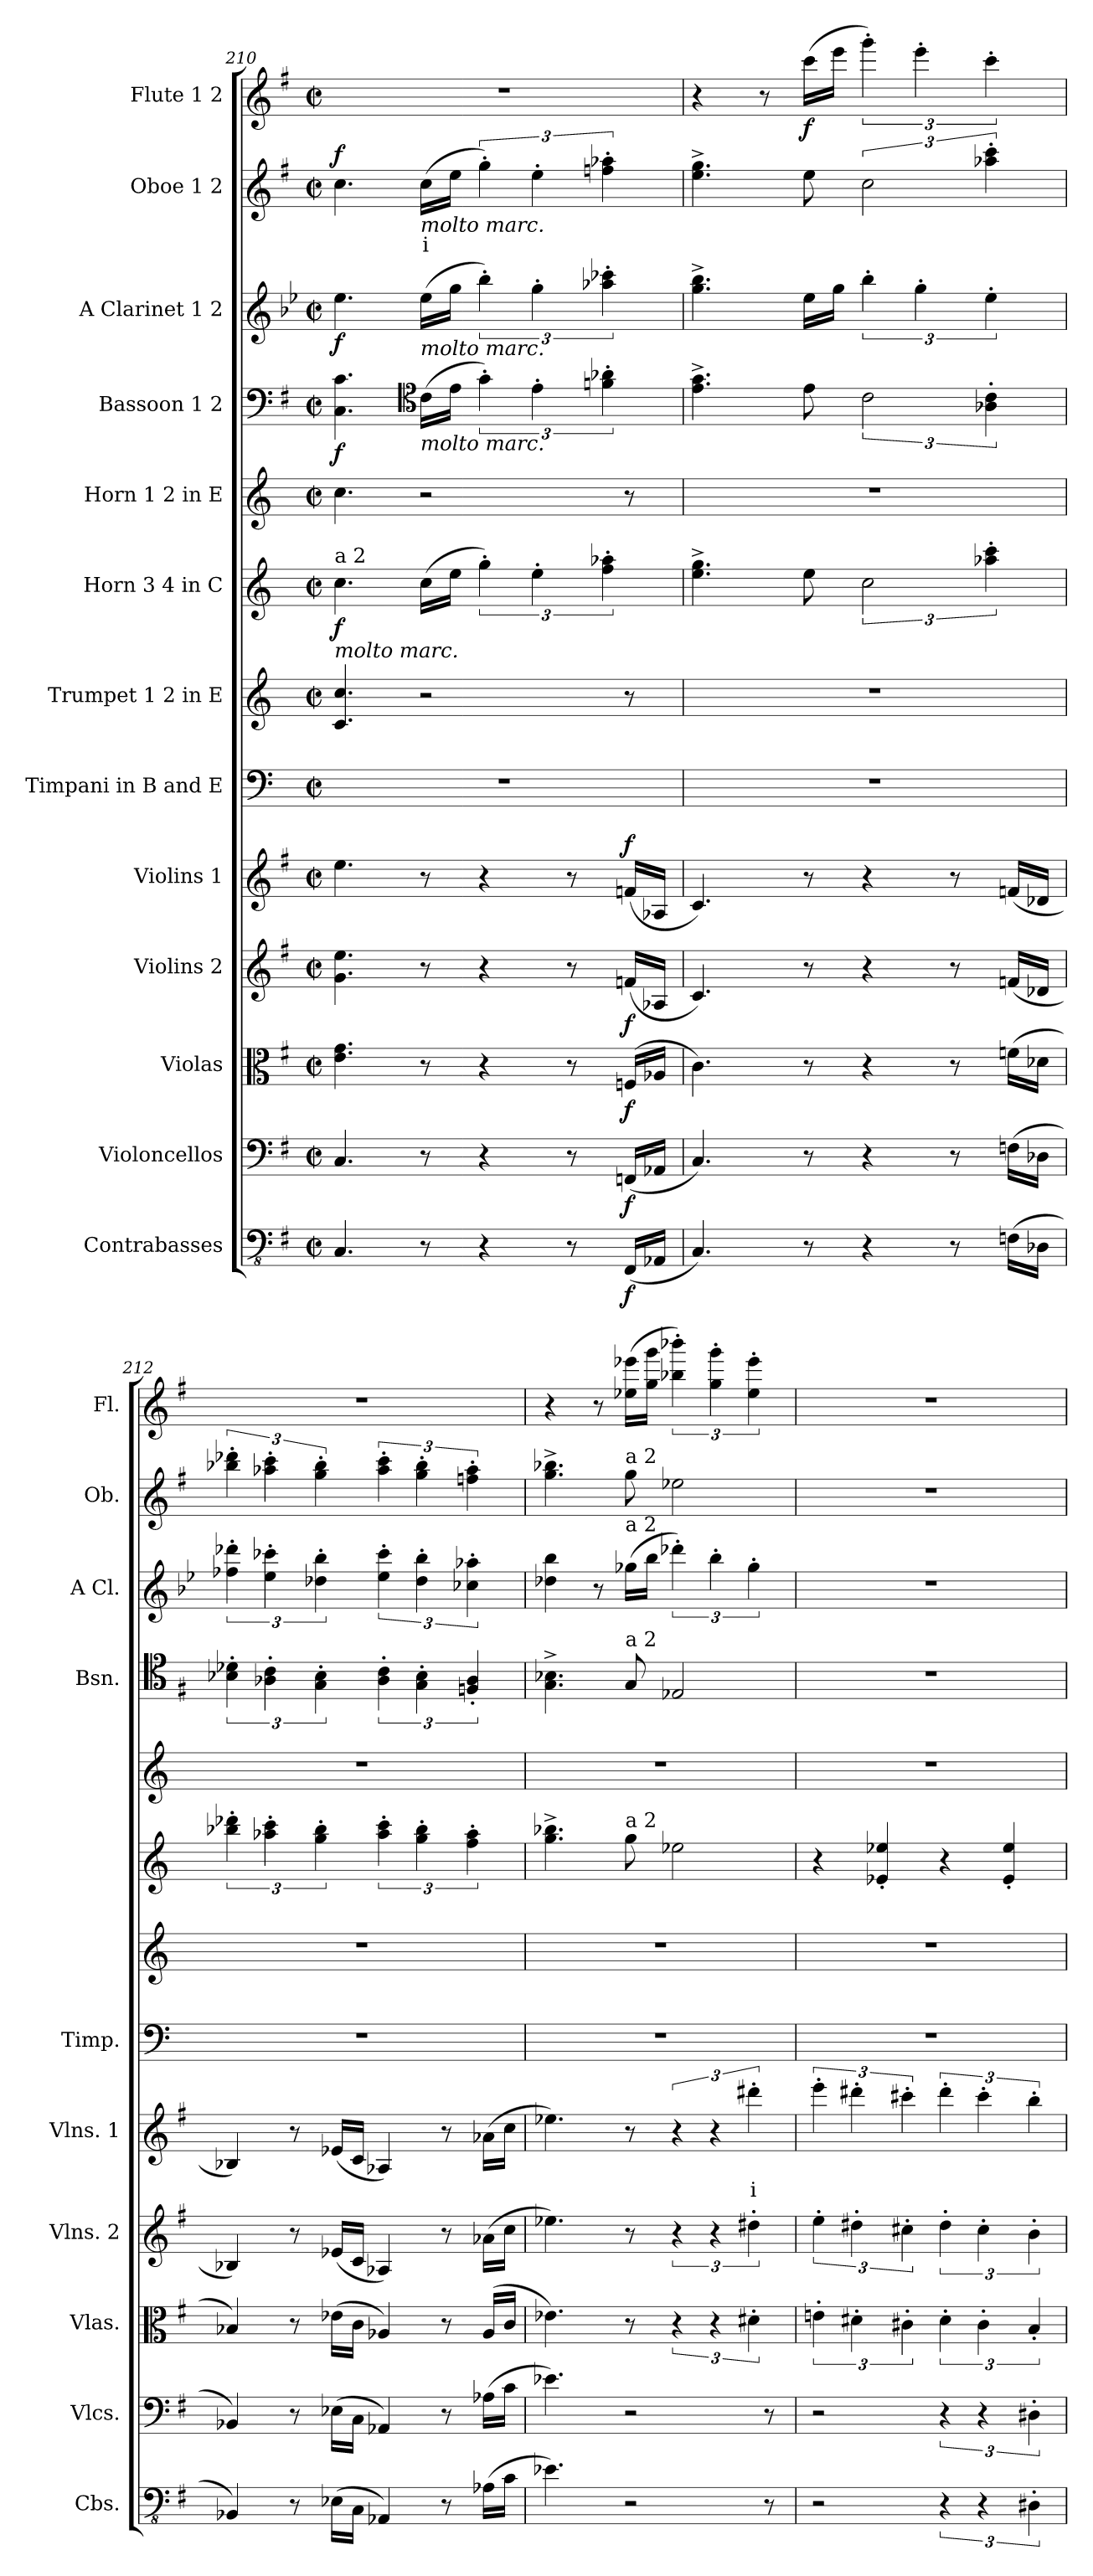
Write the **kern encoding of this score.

**kern	**dynam	**kern	**dynam	**kern	**dynam	**kern	**dynam	**kern	**text	**dynam	**kern	**kern	**kern	**dynam	**kern	**kern	**dynam	**kern	**dynam	**kern	**text	**dynam	**kern	**dynam
*part13	*part13	*part12	*part12	*part11	*part11	*part10	*part10	*part9	*part9	*part9	*part8	*part7	*part6	*part6	*part5	*part4	*part4	*part3	*part3	*part2	*part2	*part2	*part1	*part1
*staff13	*staff13	*staff12	*staff12	*staff11	*staff11	*staff10	*staff10	*staff9	*staff9	*staff9	*staff8	*staff7	*staff6	*staff6	*staff5	*staff4	*staff4	*staff3	*staff3	*staff2	*staff2	*staff2	*staff1	*staff1
*I"Contrabasses	*	*I"Violoncellos	*	*I"Violas	*	*I"Violins 2	*	*I"Violins 1	*	*	*I"Timpani in B and E	*I"Trumpet 1 2 in E	*I"Horn 3 4  in C	*	*I"Horn 1 2 in E	*I"Bassoon 1 2	*	*I"A Clarinet 1 2	*	*I"Oboe 1 2	*	*	*I"Flute 1 2	*
*I'Cbs.	*	*I'Vlcs.	*	*I'Vlas.	*	*I'Vlns. 2	*	*I'Vlns. 1	*	*	*I'Timp.	*	*	*	*	*I'Bsn.	*	*I'A Cl.	*	*I'Ob.	*	*	*I'Fl.	*
*clefFv4	*	*clefF4	*	*clefC3	*	*clefG2	*	*clefG2	*	*	*clefF4	*clefG2	*clefG2	*	*clefG2	*clefF4	*	*clefG2	*	*clefG2	*	*	*clefG2	*
*	*	*	*	*	*	*	*	*	*	*	*	*ITrd-2c-4	*ITrd7c12	*	*ITrd5c8	*	*	*ITrd2c3	*	*	*	*	*	*
*k[f#]	*	*k[f#]	*	*k[f#]	*	*k[f#]	*	*k[f#]	*	*	*k[]	*k[f#c#g#d#]	*k[]	*	*k[f#c#g#d#]	*k[f#]	*	*k[f#]	*	*k[f#]	*	*	*k[f#]	*
*M2/2	*	*M2/2	*	*M2/2	*	*M2/2	*	*M2/2	*	*	*M2/2	*M2/2	*M2/2	*	*M2/2	*M2/2	*	*M2/2	*	*M2/2	*	*	*M2/2	*
*met(c|)	*	*met(c|)	*	*met(c|)	*	*met(c|)	*	*met(c|)	*	*	*met(c|)	*met(c|)	*met(c|)	*	*met(c|)	*met(c|)	*	*met(c|)	*	*met(c|)	*	*	*met(c|)	*
=210	=210	=210	=210	=210	=210	=210	=210	=210	=210	=210	=210	=210	=210	=210	=210	=210	=210	=210	=210	=210	=210	=210	=210	=210
!	!	!	!	!	!	!	!	!	!	!	!	!	!LO:TX:b:i:t=molto marc.	!	!	!	!	!	!	!	!	!	!	!
!	!	!	!	!	!	!	!	!	!	!	!	!	!LO:TX:a:t=a 2	!	!	!	!	!	!	!	!	!	!	!
!	!	!	!	!	!	!	!	!	!	!	!	!	!	!LO:DY:b	!	!	!LO:DY:b	!	!LO:DY:b	!	!	!LO:DY:b	!	!
4.CC/	.	4.C/	.	4.e\ 4.g\	.	4.g\ 4.ee\	.	4.ee\	.	.	1r	4.e/ 4.ee/	4.c\	f	4.e\	4.C\ 4.c\	f	4.cc\	f	4.cc\	.	f	1r	.
*	*	*	*	*	*	*	*	*	*	*	*	*	*	*	*	*clefC4	*	*	*	*	*	*	*	*
!	!	!	!	!	!	!	!	!	!	!	!	!	!	!	!	!	!	!	!	!LO:TX:b:i:t=molto marc.	!	!	!	!
!	!	!	!	!	!	!	!	!	!	!	!	!	!	!	!	!	!	!LO:TX:b:i:t=molto marc.	!	!	!	!	!	!
!	!	!	!	!	!	!	!	!	!	!	!	!	!	!	!	!LO:TX:b:i:t=molto marc.	!	!	!	!	!	!	!	!
!	!	!	!	!	!	!	!	!	!	!	!	!	!	!	!	!	!	!	!	!	!LO:LY:b:color=#FF0000	!	!	!
8r	.	8r	.	8r	.	8r	.	8r	.	.	.	2r	(>16c\LL	.	2r	(>16c\LL	.	(>16cc\LL	.	(>16cc\LL	i	.	.	.
.	.	.	.	.	.	.	.	.	.	.	.	.	16e\JJ	.	.	16e\JJ	.	16ee\JJ	.	16ee\JJ	.	.	.	.
4r	.	4r	.	4r	.	4r	.	4r	.	.	.	.	6g'\)	.	.	6g'\)	.	6gg'\)	.	6gg'\)	.	.	.	.
.	.	.	.	.	.	.	.	.	.	.	.	.	6e'\	.	.	6e'\	.	6ee'\	.	6ee'\	.	.	.	.
8r	.	8r	.	8r	.	8r	.	8r	.	.	.	.	.	.	.	.	.	.	.	.	.	.	.	.
.	.	.	.	.	.	.	.	.	.	.	.	.	6f\' 6a-X\'	.	.	6fn\' 6a-X\'	.	6ffn\' 6aa-X\'	.	6ffn\' 6aa-X\'	.	.	.	.
!	!LO:DY:b	!	!LO:DY:b	!	!LO:DY:b	!	!LO:DY:b	!	!	!LO:DY:b	!	!	!	!	!	!	!	!	!	!	!	!	!	!
(<16FFF#/LL	f	(<16FFn/LL	f	(<16Fn/LL	f	(<16fn/LL	f	(<16fn/LL	.	f	.	8r	.	.	8r	.	.	.	.	.	.	.	.	.
16AAA-X/JJ	.	16AA-X/JJ	.	16A-X/JJ	.	16A-X/JJ	.	16A-X/JJ	.	.	.	.	.	.	.	.	.	.	.	.	.	.	.	.
=211	=211	=211	=211	=211	=211	=211	=211	=211	=211	=211	=211	=211	=211	=211	=211	=211	=211	=211	=211	=211	=211	=211	=211	=211
4.CC/)	.	4.C/)	.	4.c\)	.	4.c/)	.	4.c/)	.	.	1r	1r	4.e\^ 4.g\^	.	1r	4.e\^ 4.g\^	.	4.ee\^ 4.gg\^	.	4.ee\^ 4.gg\^	.	.	4r	.
.	.	.	.	.	.	.	.	.	.	.	.	.	.	.	.	.	.	.	.	.	.	.	8r	.
!	!	!	!	!	!	!	!	!	!	!	!	!	!	!	!	!	!	!	!	!	!	!	!	!LO:DY:b
8r	.	8r	.	8r	.	8r	.	8r	.	.	.	.	8e\	.	.	8e\	.	16cc\LL	.	8ee\	.	.	(>16ccc\LL	f
.	.	.	.	.	.	.	.	.	.	.	.	.	.	.	.	.	.	16ee\JJ	.	.	.	.	16eee\JJ	.
4r	.	4r	.	4r	.	4r	.	4r	.	.	.	.	3c\	.	.	3c\	.	6gg'\	.	3cc\	.	.	6ggg'\)	.
.	.	.	.	.	.	.	.	.	.	.	.	.	.	.	.	.	.	6ee'\	.	.	.	.	6eee'\	.
8r	.	8r	.	8r	.	8r	.	8r	.	.	.	.	.	.	.	.	.	.	.	.	.	.	.	.
.	.	.	.	.	.	.	.	.	.	.	.	.	6a-X\' 6cc\'	.	.	6A-X\' 6c\'	.	6cc'\	.	6aa-X\' 6ccc\'	.	.	6ccc'\	.
(>16FFn\LL	.	(>16Fn\LL	.	(>16fn\LL	.	(<16fn/LL	.	(<16fn/LL	.	.	.	.	.	.	.	.	.	.	.	.	.	.	.	.
16DD-X\JJ	.	16D-X\JJ	.	16d-X\JJ	.	16d-X/JJ	.	16d-X/JJ	.	.	.	.	.	.	.	.	.	.	.	.	.	.	.	.
=212	=212	=212	=212	=212	=212	=212	=212	=212	=212	=212	=212	=212	=212	=212	=212	=212	=212	=212	=212	=212	=212	=212	=212	=212
4BBB-X/)	.	4BB-X/)	.	4B-X/)	.	4B-X/)	.	4B-X/)	.	.	1r	1r	6b-X\' 6dd-X\'	.	1r	6B-X\' 6d-X\'	.	6dd-X\' 6bb-X\'	.	6bb-X\' 6ddd-X\'	.	.	1r	.
.	.	.	.	.	.	.	.	.	.	.	.	.	6a-X\' 6cc\'	.	.	6A-X\' 6c\'	.	6cc\' 6aa-X\'	.	6aa-X\' 6ccc\'	.	.	.	.
8r	.	8r	.	8r	.	8r	.	8r	.	.	.	.	.	.	.	.	.	.	.	.	.	.	.	.
.	.	.	.	.	.	.	.	.	.	.	.	.	6g\' 6b-\'	.	.	6G\' 6B-\'	.	6b-X\' 6gg\'	.	6gg\' 6bb-\'	.	.	.	.
(>16EE-X\LL	.	(>16E-X\LL	.	(>16e-X\LL	.	(<16e-X/LL	.	(<16e-X/LL	.	.	.	.	.	.	.	.	.	.	.	.	.	.	.	.
16CC\JJ	.	16C\JJ	.	16c\JJ	.	16c/JJ	.	16c/JJ	.	.	.	.	.	.	.	.	.	.	.	.	.	.	.	.
4AAA-X/)	.	4AA-X/)	.	4A-X/)	.	4A-X/)	.	4A-X/)	.	.	.	.	6a-\' 6cc\'	.	.	6A-\' 6c\'	.	6cc\' 6aa-\'	.	6aa-\' 6ccc\'	.	.	.	.
.	.	.	.	.	.	.	.	.	.	.	.	.	6g\' 6b-\'	.	.	6G\' 6B-\'	.	6b-\' 6gg\'	.	6gg\' 6bb-\'	.	.	.	.
8r	.	8r	.	8r	.	8r	.	8r	.	.	.	.	.	.	.	.	.	.	.	.	.	.	.	.
.	.	.	.	.	.	.	.	.	.	.	.	.	6f\' 6a-\'	.	.	6Fn/' 6A-/'	.	6a-X\' 6ffn\'	.	6ffn\' 6aa-\'	.	.	.	.
(>16AA-X\LL	.	(>16A-X\LL	.	(<16A-/LL	.	(>16a-X\LL	.	(>16a-X\LL	.	.	.	.	.	.	.	.	.	.	.	.	.	.	.	.
16C\JJ	.	16c\JJ	.	16c/JJ	.	16cc\JJ	.	16cc\JJ	.	.	.	.	.	.	.	.	.	.	.	.	.	.	.	.
=213	=213	=213	=213	=213	=213	=213	=213	=213	=213	=213	=213	=213	=213	=213	=213	=213	=213	=213	=213	=213	=213	=213	=213	=213
4.E-X\)	.	4.e-X\)	.	4.e-X\)	.	4.ee-X\)	.	4.ee-X\)	.	.	1r	1r	4.g\^ 4.b-X\^	.	1r	4.G\^ 4.B-X\^	.	4b-X\ 4gg\	.	4.gg\^ 4.bb-X\^	.	.	4r	.
.	.	.	.	.	.	.	.	.	.	.	.	.	.	.	.	.	.	8r	.	.	.	.	8r	.
!	!	!	!	!	!	!	!	!	!	!	!	!	!	!	!	!	!	!	!	!LO:TX:a:t=a 2	!	!	!	!
!	!	!	!	!	!	!	!	!	!	!	!	!	!	!	!	!	!	!LO:TX:a:t=a 2	!	!	!	!	!	!
!	!	!	!	!	!	!	!	!	!	!	!	!	!	!	!	!LO:TX:a:t=a 2	!	!	!	!	!	!	!	!
!	!	!	!	!	!	!	!	!	!	!	!	!	!LO:TX:a:t=a 2	!	!	!	!	!	!	!	!	!	!	!
2r	.	2r	.	8r	.	8r	.	8r	.	.	.	.	8g\	.	.	8G/	.	(>16ee-X\LL	.	8gg\	.	.	(>16ee-X\ 16eee-X\LL	.
.	.	.	.	.	.	.	.	.	.	.	.	.	.	.	.	.	.	16gg\JJ	.	.	.	.	16gg\ 16ggg\JJ	.
.	.	.	.	6r	.	6r	.	6r	.	.	.	.	2e-X\	.	.	2E-X/	.	6bb-X'\)	.	2ee-X\	.	.	6bb-X\' 6bbb-X\')	.
.	.	.	.	6r	.	6r	.	6r	.	.	.	.	.	.	.	.	.	6gg'\	.	.	.	.	6gg\' 6ggg\'	.
!	!	!	!	!	!	!	!	!	!LO:LY:b:color=#FF0000	!	!	!	!	!	!	!	!	!	!	!	!	!	!	!
.	.	.	.	6d#X'\	.	6dd#X'\	.	6ddd#X'\	i	.	.	.	.	.	.	.	.	6ee-'\	.	.	.	.	6ee-\' 6eee-\'	.
8r	.	8r	.	.	.	.	.	.	.	.	.	.	.	.	.	.	.	.	.	.	.	.	.	.
=214	=214	=214	=214	=214	=214	=214	=214	=214	=214	=214	=214	=214	=214	=214	=214	=214	=214	=214	=214	=214	=214	=214	=214	=214
2r	.	2r	.	6en'\	.	6ee'\	.	6eee'\	.	.	1r	1r	4r	.	1r	1r	.	1r	.	1r	.	.	1r	.
.	.	.	.	6d#X'\	.	6dd#X'\	.	6ddd#X'\	.	.	.	.	.	.	.	.	.	.	.	.	.	.	.	.
.	.	.	.	.	.	.	.	.	.	.	.	.	4E-X/' 4e-X/'	.	.	.	.	.	.	.	.	.	.	.
.	.	.	.	6c#X'\	.	6cc#X'\	.	6ccc#X'\	.	.	.	.	.	.	.	.	.	.	.	.	.	.	.	.
6r	.	6r	.	6d#'\	.	6dd#'\	.	6ddd#'\	.	.	.	.	4r	.	.	.	.	.	.	.	.	.	.	.
6r	.	6r	.	6c#'\	.	6cc#'\	.	6ccc#'\	.	.	.	.	.	.	.	.	.	.	.	.	.	.	.	.
.	.	.	.	.	.	.	.	.	.	.	.	.	4E-/' 4e-/'	.	.	.	.	.	.	.	.	.	.	.
6DD#X'\	.	6D#X'\	.	6B'/	.	6b'\	.	6bb'\	.	.	.	.	.	.	.	.	.	.	.	.	.	.	.	.
=	=	=	=	=	=	=	=	=	=	=	=	=	=	=	=	=	=	=	=	=	=	=	=	=
*-	*-	*-	*-	*-	*-	*-	*-	*-	*-	*-	*-	*-	*-	*-	*-	*-	*-	*-	*-	*-	*-	*-	*-	*-
